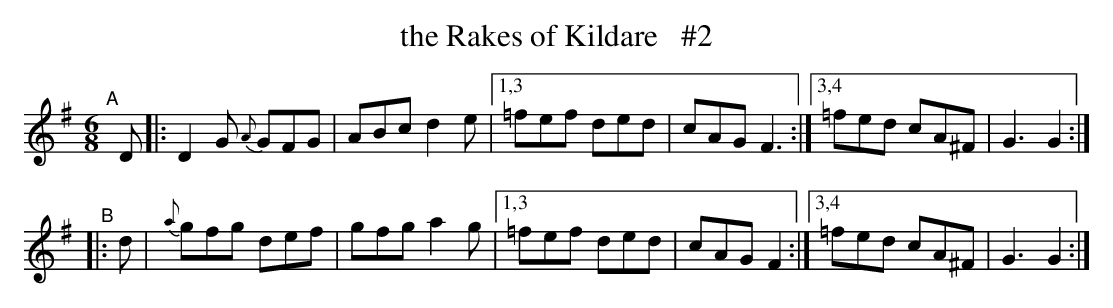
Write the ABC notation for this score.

X:1
T: the Rakes of Kildare   #2
M: 6/8
L: 1/8
K: G
"^A"[|] D \
|: D2G {A}GFG | ABc d2e |[1,3 =fef ded  | cAG F3 \
                       :|[3,4 =fed cA^F | G3 G2 :|
"^B"|: d \
| {a}gfg def | gfg a2g |[1,3 =fef ded  | cAG F2 \
                      :|[3,4 =fed cA^F | G3 G2 :|
